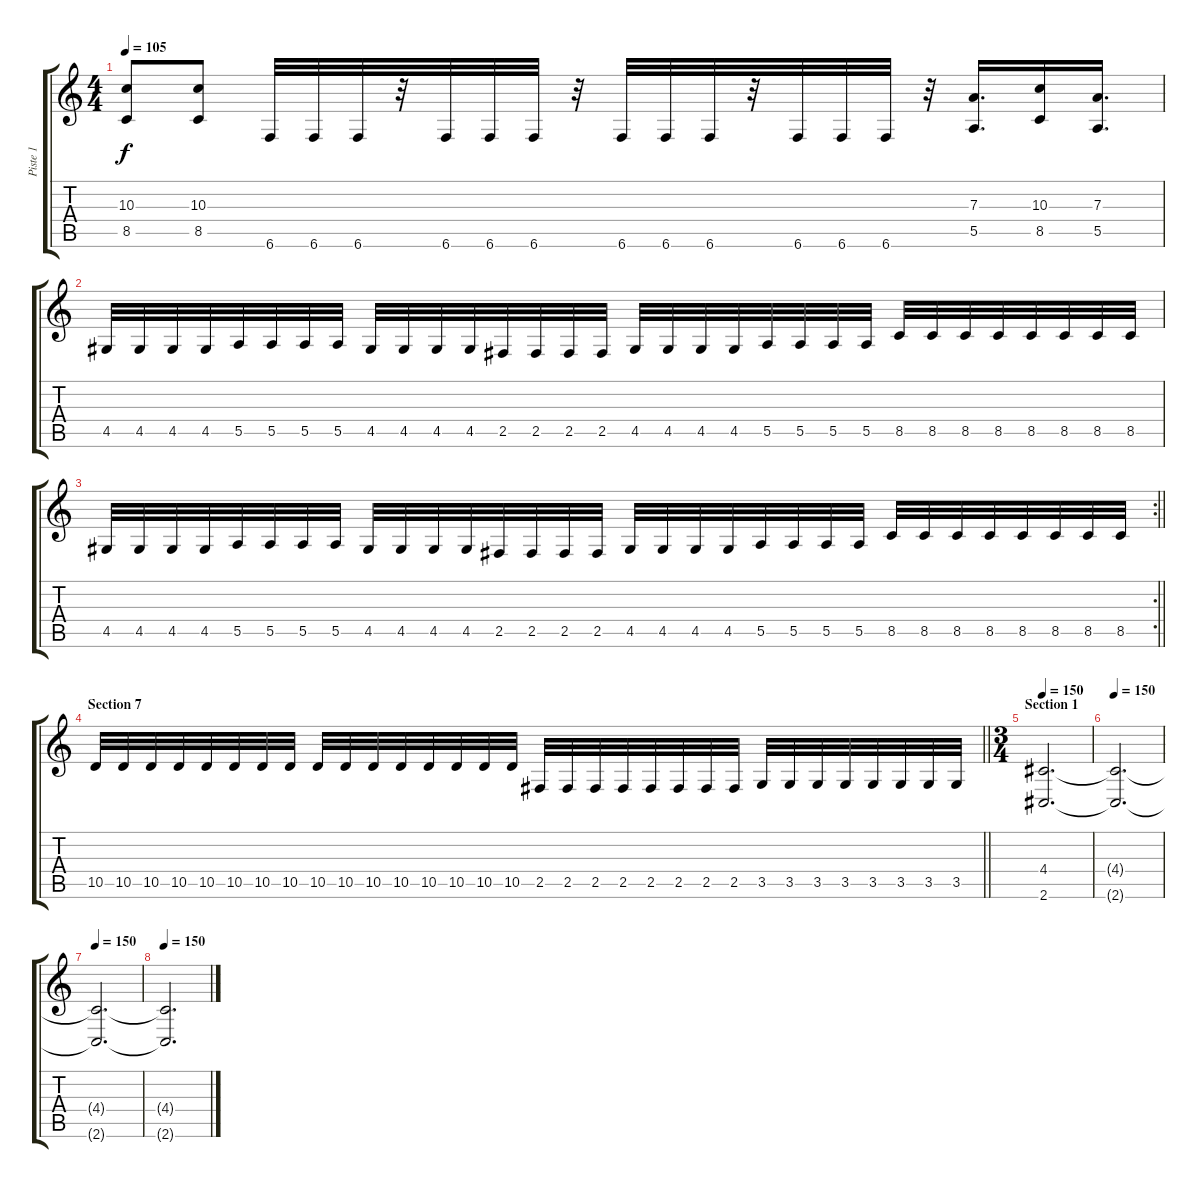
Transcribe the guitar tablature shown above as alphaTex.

\track ("Piste 1" "Piste 1") {instrument distortionguitar}
\staff {score tabs}
\tuning (B3 Gb3 D3 A2 E2 B1) {hide}
\ts (4 4)
\tempo 105
\clef g2
\ks c
(10.3 8.5).8{dy f} (10.3 8.5).8 6.6.32 6.6.32 6.6.32 r.32 6.6.32 6.6.32 6.6.32 r.32 6.6.32 6.6.32 6.6.32 r.32 6.6.32 6.6.32 6.6.32 r.32 (7.3 5.5).16{d} (10.3 8.5).16 (7.3 5.5).16{d} |
4.5.32 4.5.32 4.5.32 4.5.32 5.5.32 5.5.32 5.5.32 5.5.32 4.5.32 4.5.32 4.5.32 4.5.32 2.5.32 2.5.32 2.5.32 2.5.32 4.5.32 4.5.32 4.5.32 4.5.32 5.5.32 5.5.32 5.5.32 5.5.32 8.5.32 8.5.32 8.5.32 8.5.32 8.5.32 8.5.32 8.5.32 8.5.32 |
\rc 2
\barLineRight lightlight
4.5.32 4.5.32 4.5.32 4.5.32 5.5.32 5.5.32 5.5.32 5.5.32 4.5.32 4.5.32 4.5.32 4.5.32 2.5.32 2.5.32 2.5.32 2.5.32 4.5.32 4.5.32 4.5.32 4.5.32 5.5.32 5.5.32 5.5.32 5.5.32 8.5.32 8.5.32 8.5.32 8.5.32 8.5.32 8.5.32 8.5.32 8.5.32 |
\section ("" "Section 7")
\barLineRight lightlight
10.5.32 10.5.32 10.5.32 10.5.32 10.5.32 10.5.32 10.5.32 10.5.32 10.5.32 10.5.32 10.5.32 10.5.32 10.5.32 10.5.32 10.5.32 10.5.32 2.5.32 2.5.32 2.5.32 2.5.32 2.5.32 2.5.32 2.5.32 2.5.32 3.5.32 3.5.32 3.5.32 3.5.32 3.5.32 3.5.32 3.5.32 3.5.32 |
\ts (3 4)
\section ("" "Section 1")
\tempo 150
(4.4 2.6).2{d} |
\tempo 150
(4.4{t} 2.6{t}).2{d} |
\tempo 150
(4.4{t} 2.6{t}).2{d} |
\tempo 150
(4.4{t} 2.6{t}).2{d}
